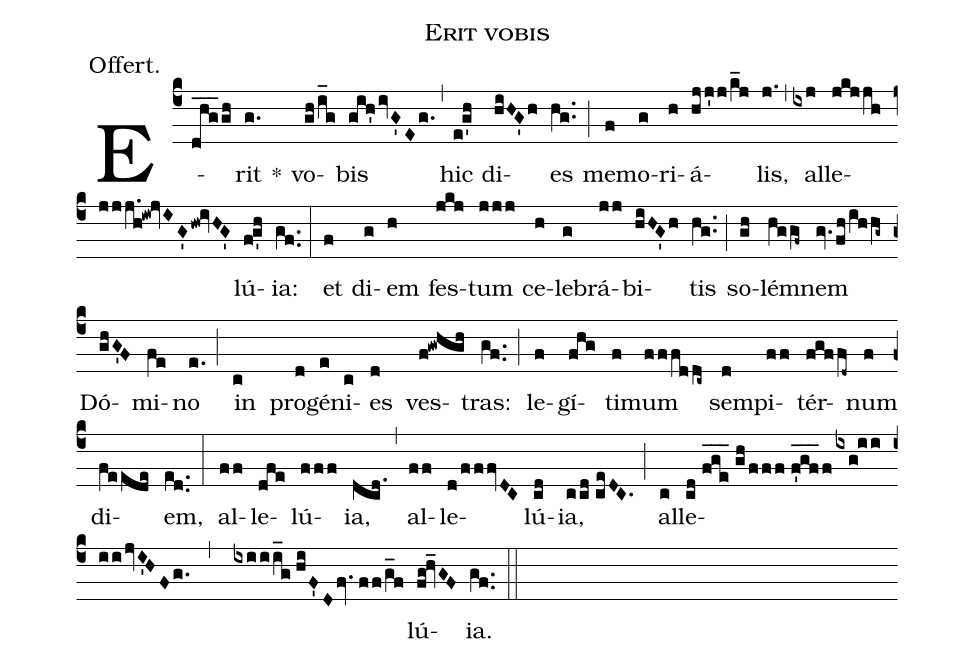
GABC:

name:Erit vobis;
annotation:Offert.;
mode:6;
office-part:Offertory;
%%
(c4) E-(dhg___/gh)rit(g.) *()
vo(gh/i_g)bis(gih'/ivG'Eg.) (,)
hic(e!g'h) di(hiHG'h)es(hg..) (;)
me(f)mo(g)ri(h)á(hjj'j/k_j)lis,(j.) (,)
al(ixj)le(jkjjh//jjj.h!iw!jvIG'/hw!ivHG')lú(f!g'h)ia:(gf..) (:)
et(f) di(g)em(h) fes(jkj)tum(jjj) ce(h)le(g)brá(jj)bi(hiHG'h)tis(hg..) (;)
so(gh)lém(hggf~)nem(gv.fh/ihhg~) Dó(ghG'F)mi(fe)no(e.) (;)
in(c) pro(d)gé(e)ni(c)es(d) ves(f!gwhgh)tras:(gf..) (;)
le(f)gí(fhg)ti(f)mum(fffddc~) sem(d)pi(ff)tér(fgffd~)num(f) di(feede)em,(ed..) (:)
al(ff)le(dfe)lú(fff)ia,(dcd.) (,)
al(ff)le(d/fffvDC)lú(cd)ia,(ccd//ceDC.) (;)
al(c)le(cd//fge___//gh/fff//f'gf___f/ixg!ii//iijvI'HFg. , ixiii_g//hiF'D/fv.//ff/g_f)lú(fg!hv_GF)ia.(gf..) (::)
